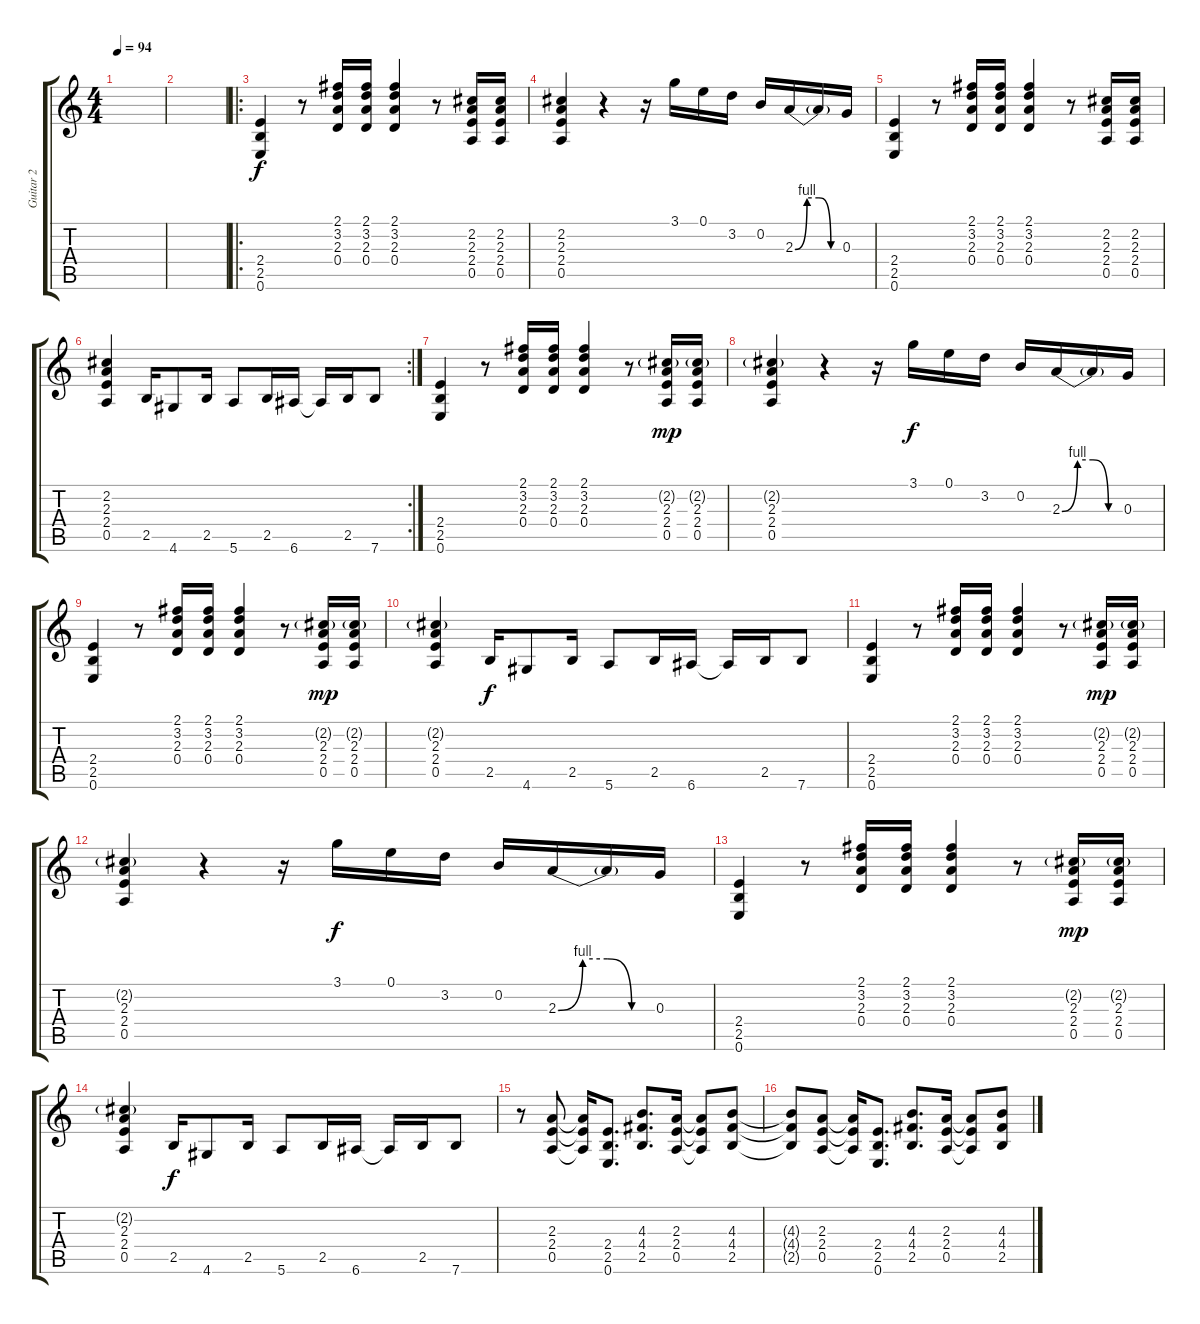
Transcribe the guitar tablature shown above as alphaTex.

\track ("Guitar 2" "Guitar 2") {instrument overdrivenguitar}
\staff {score tabs}
\tuning (E4 B3 G3 D3 A2 E2) {hide}
\ts (4 4)
\tempo 94
\clef g2
\ks c
|
|
\ro
(2.4 2.5 0.6).4 r.8 (2.1 3.2 2.3 0.4).16 (2.1 3.2 2.3 0.4).16 (2.1 3.2 2.3 0.4).4 r.8 (2.2 2.3 2.4 0.5).16 (2.2 2.3 2.4 0.5).16 |
(2.2 2.3 2.4 0.5).4 r.4 r.16 3.1.16 0.1.16 3.2.16 0.2.16 2.3{be (custom 0 0 15 4 30 4 45 0 60 0)}.16 2.3{t}.16 0.3.16 |
(2.4 2.5 0.6).4 r.8 (2.1 3.2 2.3 0.4).16 (2.1 3.2 2.3 0.4).16 (2.1 3.2 2.3 0.4).4 r.8 (2.2 2.3 2.4 0.5).16 (2.2 2.3 2.4 0.5).16 |
\rc 2
(2.2 2.3 2.4 0.5).4 2.5.16 4.6.8 2.5.16 5.6.8 2.5.16 6.6.16 6.6{t}.16 2.5.16 7.6.8 |
(2.4 2.5 0.6).4 r.8 (2.1 3.2 2.3 0.4).16 (2.1 3.2 2.3 0.4).16 (2.1 3.2 2.3 0.4).4 r.8 (2.2{g} 2.3 2.4 0.5).16{dy mp} (2.2{g} 2.3 2.4 0.5).16 |
(2.2{g} 2.3 2.4 0.5).4 r.4 r.16 3.1.16{dy f} 0.1.16 3.2.16 0.2.16 2.3{be (custom 0 0 15 4 30 4 45 0 60 0)}.16 2.3{t}.16 0.3.16 |
(2.4 2.5 0.6).4 r.8 (2.1 3.2 2.3 0.4).16 (2.1 3.2 2.3 0.4).16 (2.1 3.2 2.3 0.4).4 r.8 (2.2{g} 2.3 2.4 0.5).16{dy mp} (2.2{g} 2.3 2.4 0.5).16 |
(2.2{g} 2.3 2.4 0.5).4 2.5.16{dy f} 4.6.8 2.5.16 5.6.8 2.5.16 6.6.16 6.6{t}.16 2.5.16 7.6.8 |
(2.4 2.5 0.6).4 r.8 (2.1 3.2 2.3 0.4).16 (2.1 3.2 2.3 0.4).16 (2.1 3.2 2.3 0.4).4 r.8 (2.2{g} 2.3 2.4 0.5).16{dy mp} (2.2{g} 2.3 2.4 0.5).16 |
(2.2{g} 2.3 2.4 0.5).4 r.4 r.16 3.1.16{dy f} 0.1.16 3.2.16 0.2.16 2.3{be (custom 0 0 15 4 30 4 45 0 60 0)}.16 2.3{t}.16 0.3.16 |
(2.4 2.5 0.6).4 r.8 (2.1 3.2 2.3 0.4).16 (2.1 3.2 2.3 0.4).16 (2.1 3.2 2.3 0.4).4 r.8 (2.2{g} 2.3 2.4 0.5).16{dy mp} (2.2{g} 2.3 2.4 0.5).16 |
(2.2{g} 2.3 2.4 0.5).4 2.5.16{dy f} 4.6.8 2.5.16 5.6.8 2.5.16 6.6.16 6.6{t}.16 2.5.16 7.6.8 |
r.8 (2.3 2.4 0.5).8 (2.3{t} 2.4{t} 0.5{t}).16 (2.4 2.5 0.6).8{d} (4.3 4.4 2.5).8{d} (2.3 2.4 0.5).16 (2.3{t} 2.4{t} 0.5{t}).8 (4.3 4.4 2.5).8 |
(4.3{t} 4.4{t} 2.5{t}).8 (2.3 2.4 0.5).8 (2.3{t} 2.4{t} 0.5{t}).16 (2.4 2.5 0.6).8{d} (4.3 4.4 2.5).8{d} (2.3 2.4 0.5).16 (2.3{t} 2.4{t} 0.5{t}).8 (4.3 4.4 2.5).8
